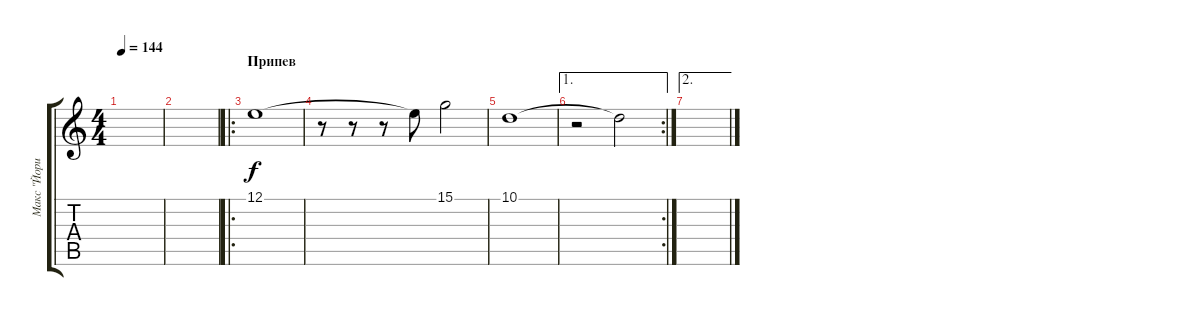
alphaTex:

\track ("Макс \"Йорик\"" "Макс \"Йори") {instrument viola}
\staff {score tabs}
\tuning (E4 B3 G3 D3 A2 E2) {hide}
\ts (4 4)
\tempo 144
\clef g2
\ks c
|
|
\ro
\section ("" "Припев")
12.1.1 |
r.8 r.8 r.8 12.1{t}.8 15.1.2 |
10.1.1 |
\ae 1
\rc 2
r.2 10.1{t}.2 |
\ae 2
